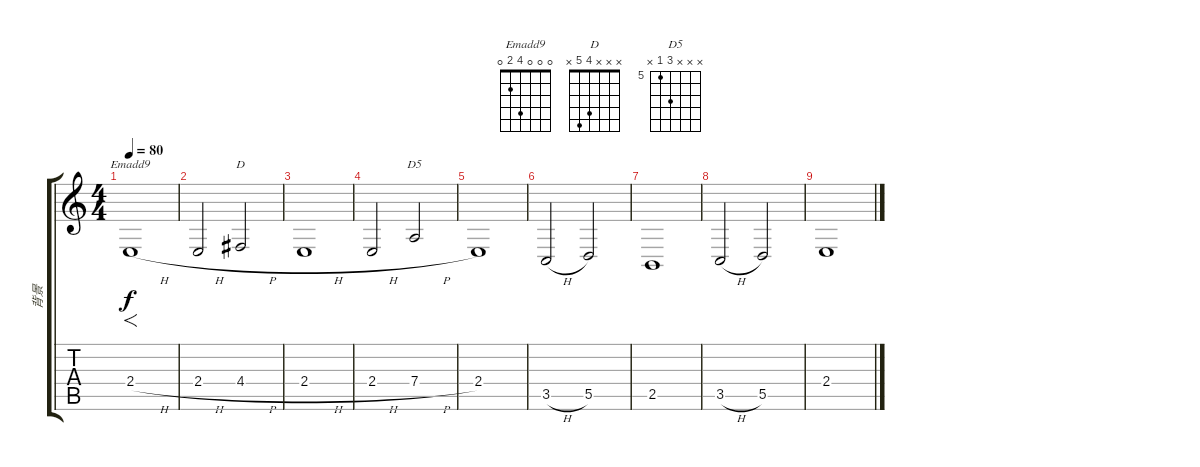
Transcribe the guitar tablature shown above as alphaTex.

\track ("背景" "背景") {instrument violin}
\staff {score tabs}
\tuning (E4 B3 G3 D3 A2 E2) {hide}
\chord ("Emadd9" 0 0 0 4 2 0)
\chord ("D" x x x 4 5 x)
\chord ("D5" x x x 7 5 x) {firstfret 5}
\ts (4 4)
\tempo 80
\clef g2
\ks c
2.4{h}.1{f ch "Emadd9" dy f instrument violin} |
2.4{h}.2 4.4{h}.2{ch "D"} |
2.4{h}.1 |
2.4{h}.2 7.4{h}.2{ch "D5"} |
2.4.1 |
3.5{h}.2 5.5.2 |
2.5.1 |
3.5{h}.2 5.5.2 |
2.4.1
